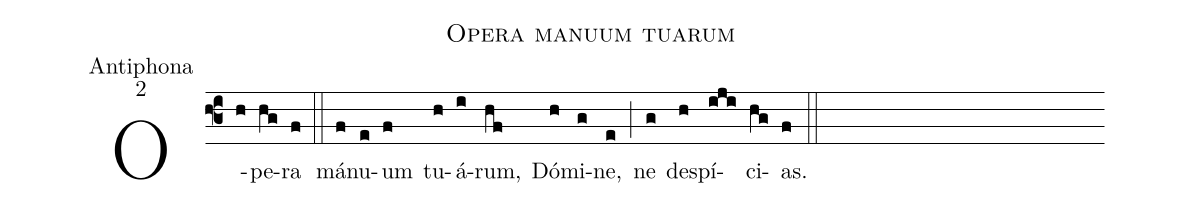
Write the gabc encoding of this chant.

name:Opera manuum tuarum;
office-part:Antiphona;
mode:2;
%%
(f3) O(h)pe(hg)ra(f) (::)
má(f)nu(e)um(f) tu(h)á(i)rum,(hf) Dó(h)mi(g)ne,(e) (;) ne(g) de(h)spí(iji)ci(hg)as.(f) (::)
